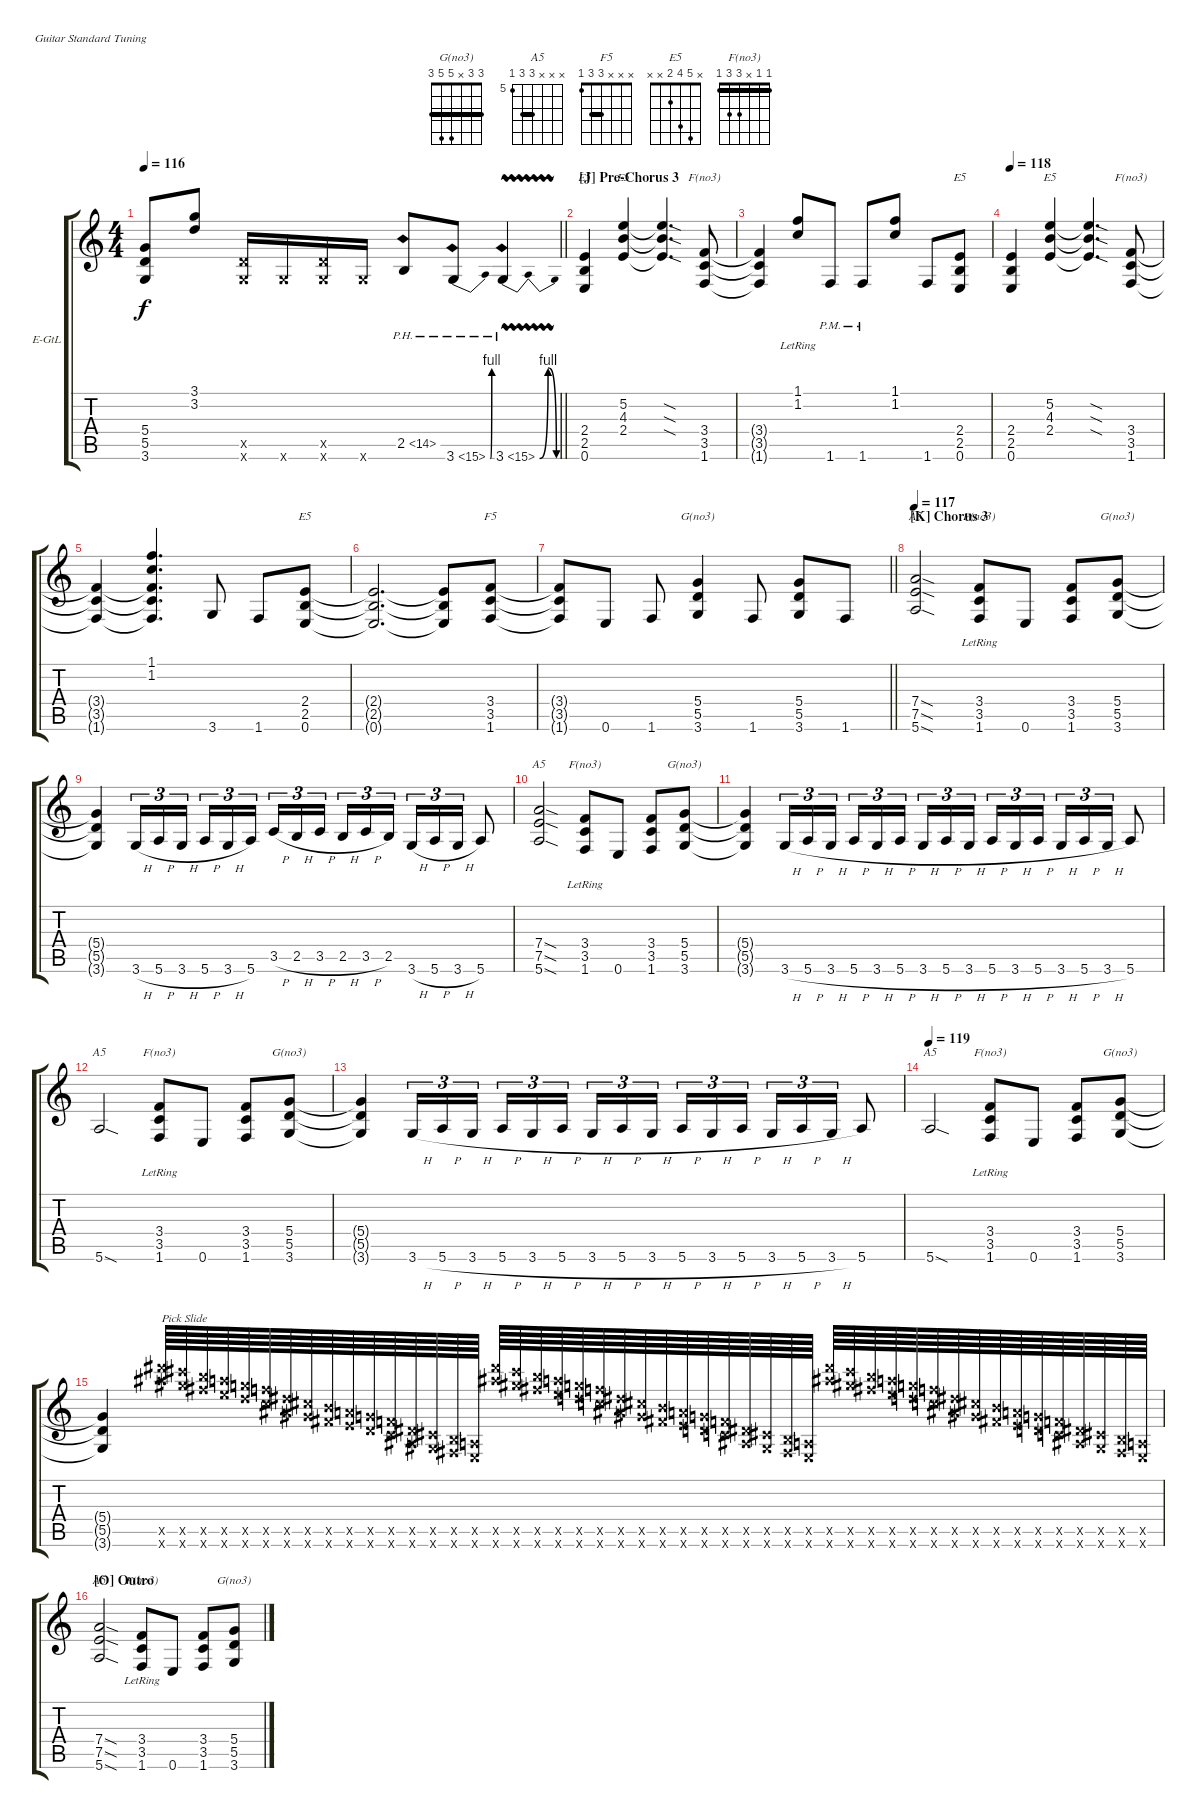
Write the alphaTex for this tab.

\bracketExtendMode groupsimilarinstruments
\firstSystemTrackNameOrientation horizontal
\otherSystemsTrackNameOrientation horizontal
\track ("Vivian Campbell L" "E-GtL") {instrument distortionguitar}
\staff {score tabs}
\tuning (E4 B3 G3 D3 A2 E2)
\chord ("G(no3)" 3 3 x 5 5 3) {barre (3 3)}
\chord ("A5" x x x 7 7 5) {firstfret 5 barre 7}
\chord ("F5" x x x 3 3 1) {barre 3}
\chord ("E5" x x x 2 2 0) {barre 2}
\chord ("E5" x 5 4 2 x x)
\chord ("F(no3)" 1 1 x 3 3 1) {barre (1 1)}
\ts (4 4)
\tempo 116
\clef g2
\barLineRight lightlight
\ks c
(5.4{t} 5.5{t} 3.6{t}).8{dy f} (3.1 3.2).8 (3.6{x} 5.5{x}).16 3.6{x}.16 (3.6{x} 5.5{x}).16 3.6{x}.16 2.5{ph 12}.8 3.6{be (bend 0 0 10.2 4) ph 12}.8 3.6{be (bendrelease 0 0 3.5999999999999996 4 6.6 4 13.2 0) ph 12 vw}.4 |
\section ("J" "Pre-Chorus 3")
(2.4 2.5 0.6).4{ch "E5"} (5.2 4.3 2.4).4{ch "E5"} (5.2{sod t} 4.3{sod t} 2.4{sod t}).4{d} (3.4 3.5 1.6).8{ch "F(no3)"} |
(3.4{t} 3.5{t} 1.6{t}).4 (1.2{lr} 1.1{lr}).8 1.6{pm}.8 1.6{pm}.8 (1.2 1.1).8 1.6.8 (2.4 2.5 0.6).8{ch "E5"} |
\tempo 118
(2.4 2.5 0.6).4 (5.2 4.3 2.4).4{ch "E5"} (5.2{sod t} 4.3{sod t} 2.4{sod t}).4{d} (3.4 3.5 1.6).8{ch "F(no3)"} |
(3.4{t} 3.5{t} 1.6{t}).4 (1.2 1.1 1.6{t} 3.5{t} 3.4{t}).4{d} 3.6.8 1.6.8 (2.4 2.5 0.6).8{ch "E5"} |
(2.4{t} 2.5{t} 0.6{t}).2{d} (0.6{t} 2.5{t} 2.4{t}).8 (3.4 3.5 1.6).8{ch "F5"} |
\barLineRight lightlight
(3.4{t} 3.5{t} 1.6{t}).8 0.6.8 1.6.8 (5.4 5.5 3.6).4{ch "G(no3)"} 1.6.8 (5.4 5.5 3.6).8 1.6.8 |
\section ("K" "Chorus 3")
\tempo 117
\scale
0.182984 (7.4{sod} 7.5{sod} 5.6{sod}).2{ch "A5"} (3.4{lr} 3.5{lr} 1.6).8{ch "F(no3)"} 0.6.8 (3.4 3.5 1.6).8 (5.4 5.5 3.6).8{ch "G(no3)"} |
\scale
0.195988 (5.4{t} 5.5{t} 3.6{t}).4 3.6{h}.16{tu (3 2)} 5.6{h}.16{tu (3 2)} 3.6{h}.16{tu (3 2)} 5.6{h}.16{tu (3 2)} 3.6{h}.16{tu (3 2)} 5.6.16{tu (3 2)} 3.5{h}.16{tu (3 2)} 2.5{h}.16{tu (3 2)} 3.5{h}.16{tu (3 2)} 2.5{h}.16{tu (3 2)} 3.5{h}.16{tu (3 2)} 2.5.16{tu (3 2)} 3.6{h}.16{tu (3 2)} 5.6{h}.16{tu (3 2)} 3.6{h}.16{tu (3 2)} 5.6.8 |
\scale
0.230146 (7.4{sod} 7.5{sod} 5.6{sod}).2{ch "A5"} (3.4{lr} 3.5{lr} 1.6).8{ch "F(no3)"} 0.6.8 (3.4 3.5 1.6).8 (5.4 5.5 3.6).8{ch "G(no3)"} |
\scale
0.244202 (5.4{t} 5.5{t} 3.6{t}).4 3.6{h}.16{tu (3 2)} 5.6{h}.16{tu (3 2)} 3.6{h}.16{tu (3 2)} 5.6{h}.16{tu (3 2)} 3.6{h}.16{tu (3 2)} 5.6{h}.16{tu (3 2)} 3.6{h}.16{tu (3 2)} 5.6{h}.16{tu (3 2)} 3.6{h}.16{tu (3 2)} 5.6{h}.16{tu (3 2)} 3.6{h}.16{tu (3 2)} 5.6{h}.16{tu (3 2)} 3.6{h}.16{tu (3 2)} 5.6{h}.16{tu (3 2)} 3.6{h}.16{tu (3 2)} 5.6.8 |
\scale
0.193638 5.6{sod}.2{ch "A5"} (3.4{lr} 3.5{lr} 1.6).8{ch "F(no3)"} 0.6.8 (3.4 3.5 1.6).8 (5.4 5.5 3.6).8{ch "G(no3)"} |
\scale
0.243479 (5.4{t} 5.5{t} 3.6{t}).4 3.6{h}.16{tu (3 2)} 5.6{h}.16{tu (3 2)} 3.6{h}.16{tu (3 2)} 5.6{h}.16{tu (3 2)} 3.6{h}.16{tu (3 2)} 5.6{h}.16{tu (3 2)} 3.6{h}.16{tu (3 2)} 5.6{h}.16{tu (3 2)} 3.6{h}.16{tu (3 2)} 5.6{h}.16{tu (3 2)} 3.6{h}.16{tu (3 2)} 5.6{h}.16{tu (3 2)} 3.6{h}.16{tu (3 2)} 5.6{h}.16{tu (3 2)} 3.6{h}.16{tu (3 2)} 5.6.8 |
\tempo 119
\scale
0.265327 5.6{sod}.2{ch "A5"} (3.4{lr} 3.5{lr} 1.6).8{ch "F(no3)"} 0.6.8 (3.4 3.5 1.6).8 (5.4 5.5 3.6).8{ch "G(no3)"} |
\scale
0.203154 (5.4{t} 5.5{t} 3.6{t}).4 (30.6{x} 30.5{x}).64{txt "Pick Slide"} (28.6{x} 28.5{x}).64 (26.6{x} 26.5{x}).64 (24.6{x} 24.5{x}).64 (22.6{x} 22.5{x}).64 (20.5{x} 20.6{x}).64 (18.5{x} 18.6{x}).64 (16.6{x} 16.5{x}).64 (14.6{x} 14.5{x}).64 (12.6{x} 12.5{x}).64 (10.6{x} 10.5{x}).64 (8.6{x} 8.5{x}).64 (6.6{x} 6.5{x}).64 (4.6{x} 4.5{x}).64 (2.6{x} 2.5{x}).64 (0.6{x} 0.5{x}).64 (30.6{x} 30.5{x}).64 (28.6{x} 28.5{x}).64 (26.6{x} 26.5{x}).64 (24.6{x} 24.5{x}).64 (22.6{x} 22.5{x}).64 (20.5{x} 20.6{x}).64 (18.5{x} 18.6{x}).64 (16.6{x} 16.5{x}).64 (14.6{x} 14.5{x}).64 (12.6{x} 12.5{x}).64 (10.6{x} 10.5{x}).64 (8.6{x} 8.5{x}).64 (6.6{x} 6.5{x}).64 (4.6{x} 4.5{x}).64 (2.6{x} 2.5{x}).64 (0.6{x} 0.5{x}).64 (30.6{x} 30.5{x}).64 (28.6{x} 28.5{x}).64 (26.6{x} 26.5{x}).64 (24.6{x} 24.5{x}).64 (22.6{x} 22.5{x}).64 (20.5{x} 20.6{x}).64 (18.5{x} 18.6{x}).64 (16.6{x} 16.5{x}).64 (14.6{x} 14.5{x}).64 (12.6{x} 12.5{x}).64 (10.6{x} 10.5{x}).64 (8.6{x} 8.5{x}).64 (6.6{x} 6.5{x}).64 (4.6{x} 4.5{x}).64 (2.6{x} 2.5{x}).64 (0.6{x} 0.5{x}).64 |
\section ("O" "Outro")
(7.4{sod} 7.5{sod} 5.6{sod}).2{ch "A5"} (3.4{lr} 3.5{lr} 1.6).8{ch "F(no3)"} 0.6.8 (3.4 3.5 1.6).8 (5.4 5.5 3.6).8{ch "G(no3)"}
